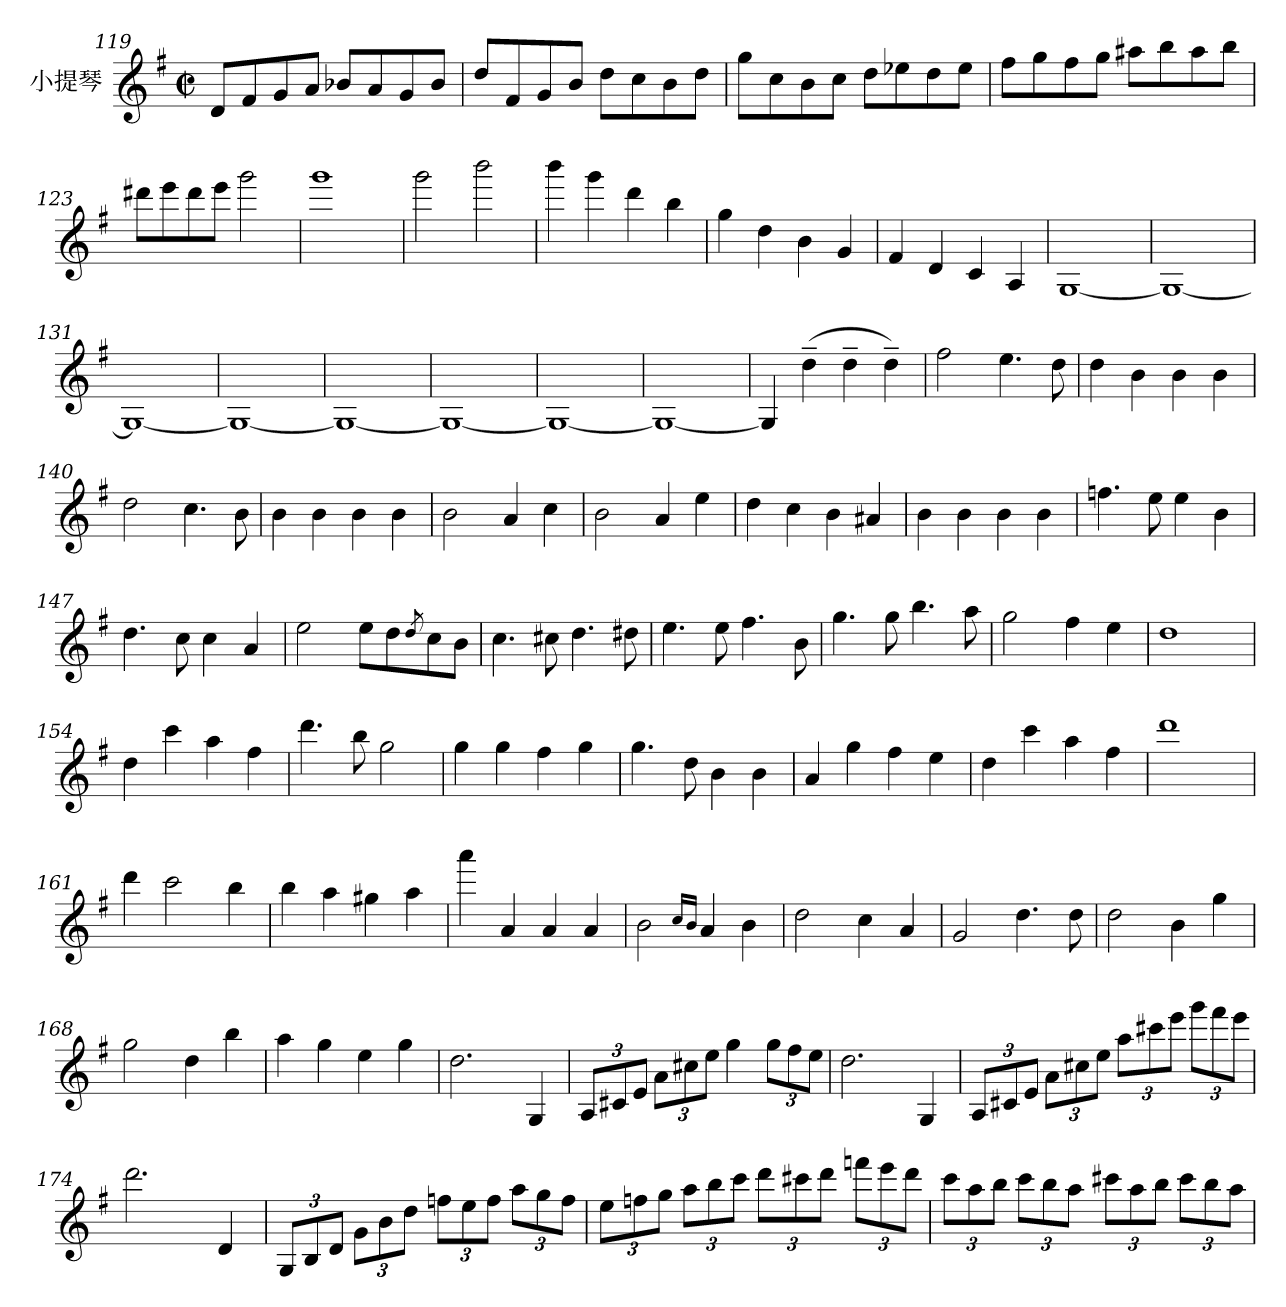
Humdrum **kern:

**kern
*part1
*staff1
*I"小提琴
*clefG2
*k[f#]
*M2/2
*met(c|)
=119
8d/L
8f#/
8g/
8a/J
8b-X/L
8a/
8g/
8b-/J
!!LO:LB:g=z
=120
8dd/L
8f#/
8g/
8b/J
8dd\L
8cc\
8b\
8dd\J
=121
8gg\L
8cc\
8b\
8cc\J
8dd\L
8ee-X\
8dd\
8ee-\J
=122
8ff#\L
8gg\
8ff#\
8gg\J
8aa#X\L
8bb\
8aa#\
8bb\J
=123
8ddd#X\L
8eee\
8ddd#\
8eee\J
2ggg\
=124
1ggg
=125
2ggg\
2bbb\
=126
4bbb\
4ggg\
4ddd\
4bb\
=127
4gg\
4dd\
4b\
4g/
!!LO:LB:g=z
=128
4f#/
4d/
4c/
4A/
=129
[1G
=130
1G_
=131
1G_
=132
1G_
=133
1G_
=134
1G_
=135
1G_
=136
1G_
=137
4G/]
(>4dd~\
4dd~\
4dd~\)
=138
2ff#\
4.ee\
8dd\
=139
4dd\
4b\
4b\
4b\
=140
2dd\
4.cc\
8b\
=141
4b\
4b\
4b\
4b\
!!LO:LB:g=z
=142
2b\
4a/
4cc\
=143
2b\
4a/
4ee\
=144
4dd\
4cc\
4b\
4a#X/
=145
4b\
4b\
4b\
4b\
=146
4.ffn\
8ee\
4ee\
4b\
=147
4.dd\
8cc\
4cc\
4a/
=148
2ee\
8ee\L
8dd\
8qdd/
8cc\
8b\J
=149
4.cc\
8cc#X\
4.dd\
8dd#X\
=150
4.ee\
8ee\
4.ff#\
8b\
!!LO:LB:g=z
=151
4.gg\
8gg\
4.bb\
8aa\
=152
2gg\
4ff#\
4ee\
=153
1dd
=154
4dd\
4ccc\
4aa\
4ff#\
=155
4.ddd\
8bb\
2gg\
=156
4gg\
4gg\
4ff#\
4gg\
=157
4.gg\
8dd\
4b\
4b\
=158
4a/
4gg\
4ff#\
4ee\
=159
4dd\
4ccc\
4aa\
4ff#\
!!LO:PB:g=z
=160
1ddd
=161
4ddd\
2ccc\
4bb\
=162
4bb\
4aa\
4gg#X\
4aa\
=163
4aaa\
4a/
4a/
4a/
=164
2b\
16qcc/LL
16qb/JJ
4a/
4b\
=165
2dd\
4cc\
4a/
=166
2g/
4.dd\
8dd\
=167
2dd\
4b\
4gg\
=168
2gg\
4dd\
4bb\
=169
4aa\
4gg\
4ee\
4gg\
!!LO:LB:g=z
=170
2.dd\
4G/
=171
*Xbrackettup
12A/L
12c#X/
12e/J
12a\L
12cc#X\
12ee\J
4gg\
12gg\L
12ff#\
12ee\J
=172
2.dd\
4G/
=173
12A/L
12c#X/
12e/J
12a\L
12cc#X\
12ee\J
12aa\L
12ccc#X\
12eee\J
12ggg\L
12fff#\
12eee\J
=174
2.ddd\
4d/
=175
12G/L
12B/
12d/J
12g\L
12b\
12dd\J
12ffn\L
12ee\
12ff\J
12aa\L
12gg\
12ff\J
!!LO:LB:g=z
=176
12ee\L
12ffn\
12gg\J
12aa\L
12bb\
12ccc\J
12ddd\L
12ccc#X\
12ddd\J
12fffn\L
12eee\
12ddd\J
=177
12ccc\L
12aa\
12bb\J
12ccc\L
12bb\
12aa\J
12ccc#X\L
12aa\
12bb\J
12ccc#\L
12bb\
12aa\J
=
*-
